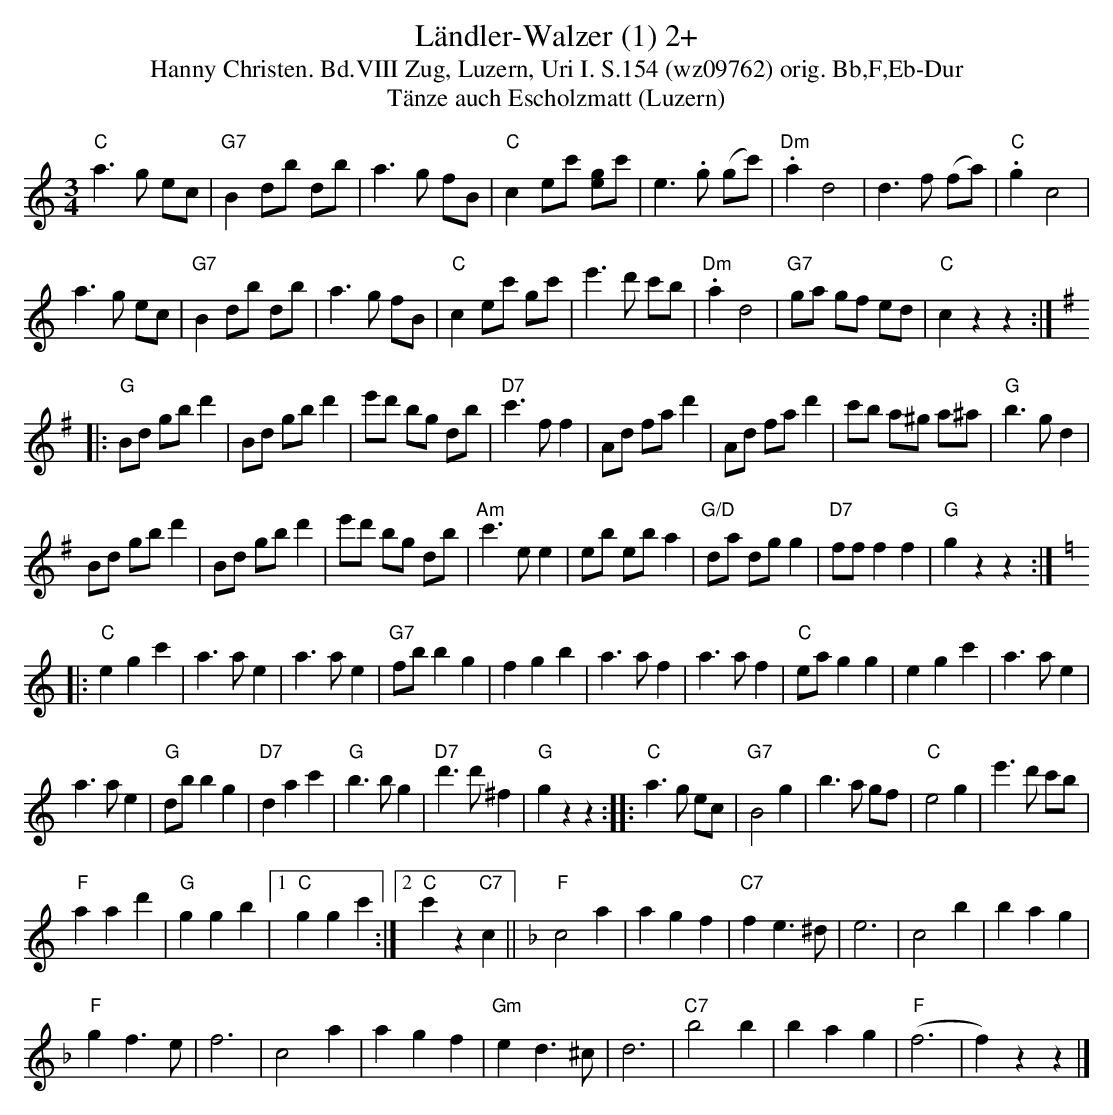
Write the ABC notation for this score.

X:1
T:Ländler-Walzer (1) 2+
T:Hanny Christen. Bd.VIII Zug, Luzern, Uri I. S.154 (wz09762) orig. Bb,F,Eb-Dur
T:T\"anze auch Escholzmatt (Luzern)
M:3/4
L:1/8
K:Cmaj%%MIDI gchordon
"C"a3g ec | "G7"B2 db db | a3g fB | "C"c2 ec' [eg]c' | e3.g (gc') | "Dm".a2 d4 | d3f (fa) | "C".g2c4 |
a3g ec | "G7"B2 db db | a3g fB | "C"c2 ec' gc' | e'3d' c'b | "Dm".a2d4 | "G7"ga gf ed | "C"c2z2z2 :: [K:Gmaj]
"G"Bd gb d'2 | Bd gb d'2 | e'd' bg db | "D7"c'3f f2 | Ad fa d'2 | Ad fa d'2 | c'b a^g a^a | "G"b3g d2 |
Bd gb d'2 | Bd gb d'2 | e'd' bg db | "Am"c'3e e2 | eb eb a2 | "G/D"da dg g2 | "D7"ff f2f2 | "G"g2z2z2 :: [K:Cmaj] [L:1/4]
"C"egc' | a>ae | a>a e | "G7"f/2b/2 bg | fgb | a>af | a>af | "C"e/2a/2 gg | egc' | a>ae |
a>ae | "G"d/2b/2bg | "D7"dac' | "G"b>bg | "D7"d'>d'^f | "G"gzz :: "C"a>g e/2c/2 | "G7"B2g | b>a g/2f/2 | "C"e2g | e'>d' c'/2b/2 |
"F"aad' | "G"ggb |1 "C"ggc' :|2 "C"c'z"C7"c || [K:Fmaj] "F"c2a | agf | "C7"fe>^d | e3 | c2b | bag |
"F"gf>e | f3 | c2a | agf | "Gm"ed>^c | d3 | "C7"b2b | bag | ("F"f3 | f)zz |]
